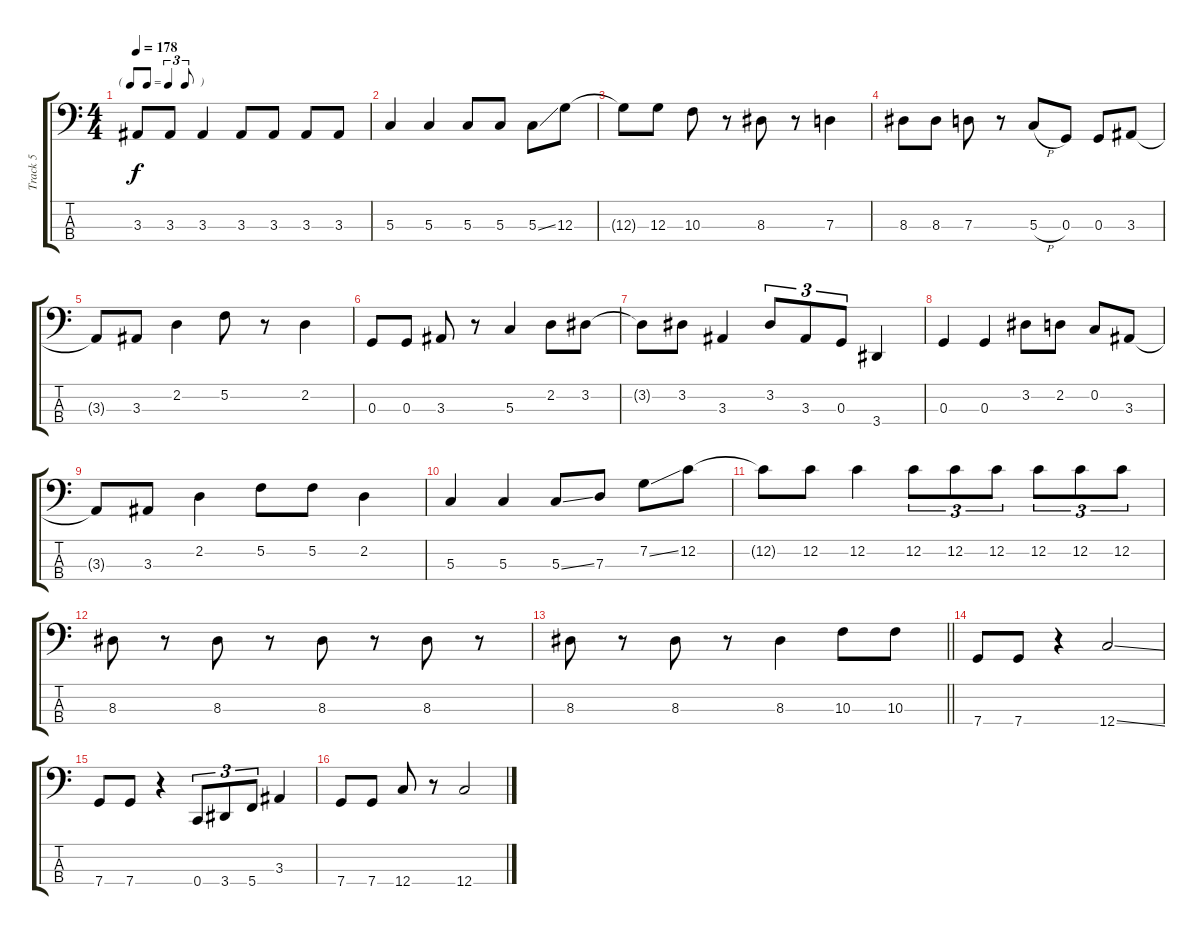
\track ("Track 5" "Track 5") {instrument electricbasspick}
\staff {score tabs}
\tuning (F2 C2 G1 C1) {hide}
\ts (4 4)
\tf triplet8th
\tempo 178
\clef f4
\ks c
3.3{t}.8{dy f} 3.3.8 3.3.4 3.3.8 3.3.8 3.3.8 3.3.8 |
5.3.4 5.3.4 5.3.8 5.3.8 5.3{ss}.8 12.3.8 |
12.3{t}.8 12.3.8 10.3.8 r.8 8.3.8 r.8 7.3.4 |
8.3.8 8.3.8 7.3.8 r.8 5.3{h}.8 0.3.8 0.3.8 3.3.8 |
3.3{t}.8 3.3.8 2.2.4 5.2.8 r.8 2.2.4 |
0.3.8 0.3.8 3.3.8 r.8 5.3.4 2.2.8 3.2.8 |
3.2{t}.8 3.2.8 3.3.4 3.2.8{tu (3 2)} 3.3.8{tu (3 2)} 0.3.8{tu (3 2)} 3.4.4 |
0.3.4 0.3.4 3.2.8 2.2.8 0.2.8 3.3.8 |
3.3{t}.8 3.3.8 2.2.4 5.2.8 5.2.8 2.2.4 |
5.3.4 5.3.4 5.3{ss}.8 7.3.8 7.2{ss}.8 12.2.8 |
12.2{t}.8 12.2.8 12.2.4 12.2.8{tu (3 2)} 12.2.8{tu (3 2)} 12.2.8{tu (3 2)} 12.2.8{tu (3 2)} 12.2.8{tu (3 2)} 12.2.8{tu (3 2)} |
8.3.8 r.8 8.3.8 r.8 8.3.8 r.8 8.3.8 r.8 |
\barLineRight lightlight
8.3.8 r.8 8.3.8 r.8 8.3.4 10.3.8 10.3.8 |
7.4.8 7.4.8 r.4 12.4{ss}.2 |
7.4.8 7.4.8 r.4 0.4.8{tu (3 2)} 3.4.8{tu (3 2)} 5.4.8{tu (3 2)} 3.3.4 |
7.4.8 7.4.8 12.4.8 r.8 12.4{ss}.2
